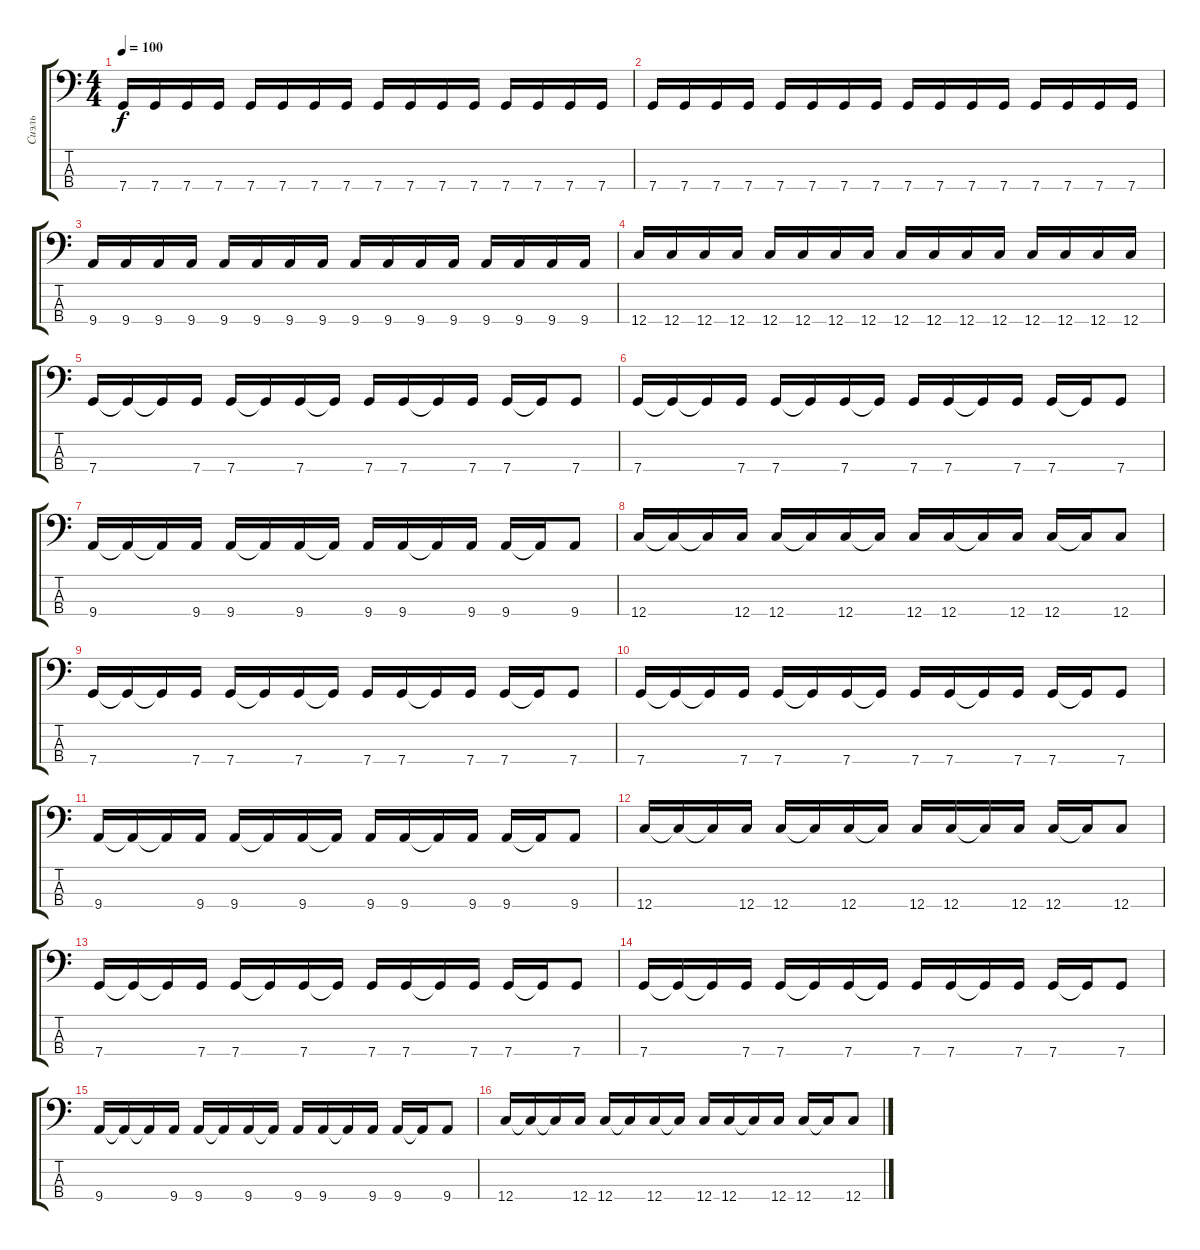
\track ("Сиэль" "Сиэль") {instrument electricbassfinger}
\staff {score tabs}
\tuning (F2 C2 G1 C1) {hide}
\ts (4 4)
\tempo 100
\clef f4
\ks c
7.4.16{dy f} 7.4.16 7.4.16 7.4.16 7.4.16 7.4.16 7.4.16 7.4.16 7.4.16 7.4.16 7.4.16 7.4.16 7.4.16 7.4.16 7.4.16 7.4.16 |
7.4.16 7.4.16 7.4.16 7.4.16 7.4.16 7.4.16 7.4.16 7.4.16 7.4.16 7.4.16 7.4.16 7.4.16 7.4.16 7.4.16 7.4.16 7.4.16 |
9.4.16 9.4.16 9.4.16 9.4.16 9.4.16 9.4.16 9.4.16 9.4.16 9.4.16 9.4.16 9.4.16 9.4.16 9.4.16 9.4.16 9.4.16 9.4.16 |
12.4.16 12.4.16 12.4.16 12.4.16 12.4.16 12.4.16 12.4.16 12.4.16 12.4.16 12.4.16 12.4.16 12.4.16 12.4.16 12.4.16 12.4.16 12.4.16 |
7.4.16 7.4{t}.16 7.4{t}.16 7.4.16 7.4.16 7.4{t}.16 7.4.16 7.4{t}.16 7.4.16 7.4.16 7.4{t}.16 7.4.16 7.4.16 7.4{t}.16 7.4.8 |
7.4.16 7.4{t}.16 7.4{t}.16 7.4.16 7.4.16 7.4{t}.16 7.4.16 7.4{t}.16 7.4.16 7.4.16 7.4{t}.16 7.4.16 7.4.16 7.4{t}.16 7.4.8 |
9.4.16 9.4{t}.16 9.4{t}.16 9.4.16 9.4.16 9.4{t}.16 9.4.16 9.4{t}.16 9.4.16 9.4.16 9.4{t}.16 9.4.16 9.4.16 9.4{t}.16 9.4.8 |
12.4.16 12.4{t}.16 12.4{t}.16 12.4.16 12.4.16 12.4{t}.16 12.4.16 12.4{t}.16 12.4.16 12.4.16 12.4{t}.16 12.4.16 12.4.16 12.4{t}.16 12.4.8 |
7.4.16 7.4{t}.16 7.4{t}.16 7.4.16 7.4.16 7.4{t}.16 7.4.16 7.4{t}.16 7.4.16 7.4.16 7.4{t}.16 7.4.16 7.4.16 7.4{t}.16 7.4.8 |
7.4.16 7.4{t}.16 7.4{t}.16 7.4.16 7.4.16 7.4{t}.16 7.4.16 7.4{t}.16 7.4.16 7.4.16 7.4{t}.16 7.4.16 7.4.16 7.4{t}.16 7.4.8 |
9.4.16 9.4{t}.16 9.4{t}.16 9.4.16 9.4.16 9.4{t}.16 9.4.16 9.4{t}.16 9.4.16 9.4.16 9.4{t}.16 9.4.16 9.4.16 9.4{t}.16 9.4.8 |
12.4.16 12.4{t}.16 12.4{t}.16 12.4.16 12.4.16 12.4{t}.16 12.4.16 12.4{t}.16 12.4.16 12.4.16 12.4{t}.16 12.4.16 12.4.16 12.4{t}.16 12.4.8 |
7.4.16 7.4{t}.16 7.4{t}.16 7.4.16 7.4.16 7.4{t}.16 7.4.16 7.4{t}.16 7.4.16 7.4.16 7.4{t}.16 7.4.16 7.4.16 7.4{t}.16 7.4.8 |
7.4.16 7.4{t}.16 7.4{t}.16 7.4.16 7.4.16 7.4{t}.16 7.4.16 7.4{t}.16 7.4.16 7.4.16 7.4{t}.16 7.4.16 7.4.16 7.4{t}.16 7.4.8 |
9.4.16 9.4{t}.16 9.4{t}.16 9.4.16 9.4.16 9.4{t}.16 9.4.16 9.4{t}.16 9.4.16 9.4.16 9.4{t}.16 9.4.16 9.4.16 9.4{t}.16 9.4.8 |
12.4.16 12.4{t}.16 12.4{t}.16 12.4.16 12.4.16 12.4{t}.16 12.4.16 12.4{t}.16 12.4.16 12.4.16 12.4{t}.16 12.4.16 12.4.16 12.4{t}.16 12.4.8
